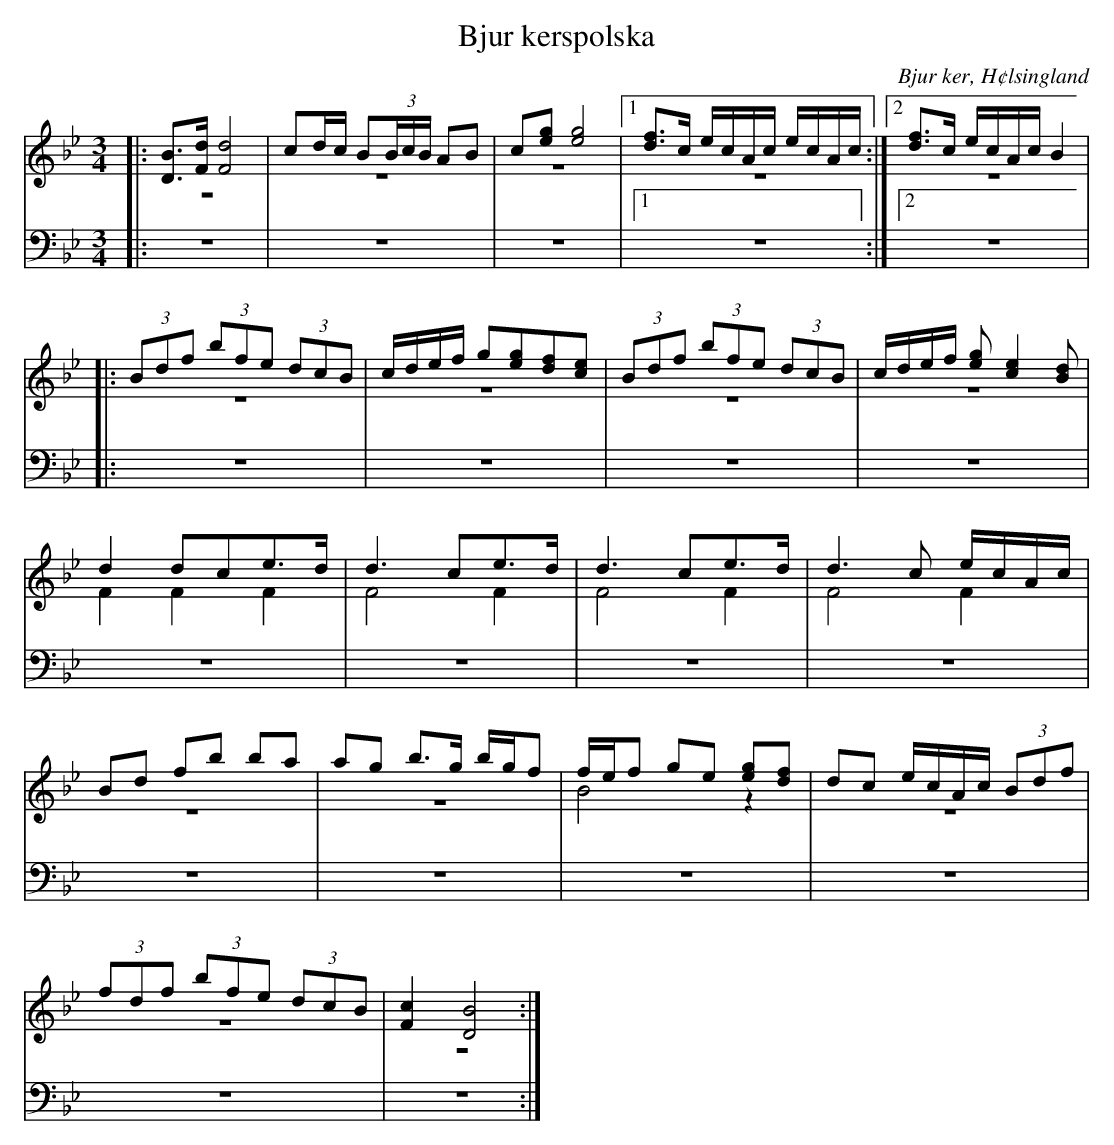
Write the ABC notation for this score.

X:1
T: Bjur kerspolska
O: Bjur ker, H¢lsingland
M: 3/4
L: 1/8
K: Bb
V:1
V:2 merge
V:3
V:1
|:[DB]>[Fd] [F4d4]|cd/c/ B(3B/c/B/ AB|c[eg] [e4g4]  |1[df]>c e/c/A/c/ e/c/A/c/:|2[df]>c e/c/A/c/ B2|
|:(3Bdf  (3bfe (3dcB |c/d/e/f/ g[eg][df][ce]|(3Bdf  (3bfe (3dcB |c/d/e/f/ [eg][c2e2][Bd]|
d2 dce>d|d3 ce>d|d3 ce>d|d3 c e/c/A/c/ |
Bd fb ba|ag b>g b/g/f|f/e/f ge [eg][df]|dc e/c/A/c/ (3Bdf|
(3fdf (3bfe (3dcB|[F2c2] [D4B4]:|
V:2
|: z6| z6|z6|1z6:|2 z6|
|:z6|z6|z6|z6|
F2 F2 F2|F4 F2|F4 F2|F4 F2|
z6|z6|B4 z2|z6|
z6|z6:|
V:3 clef=bass
|: z6| z6|z6|1z6:|2 z6|
|:z6| z6|z6|z6|
z6|z6|z6|z6|
z6|z6|z6|z6|
z6|z6:|
